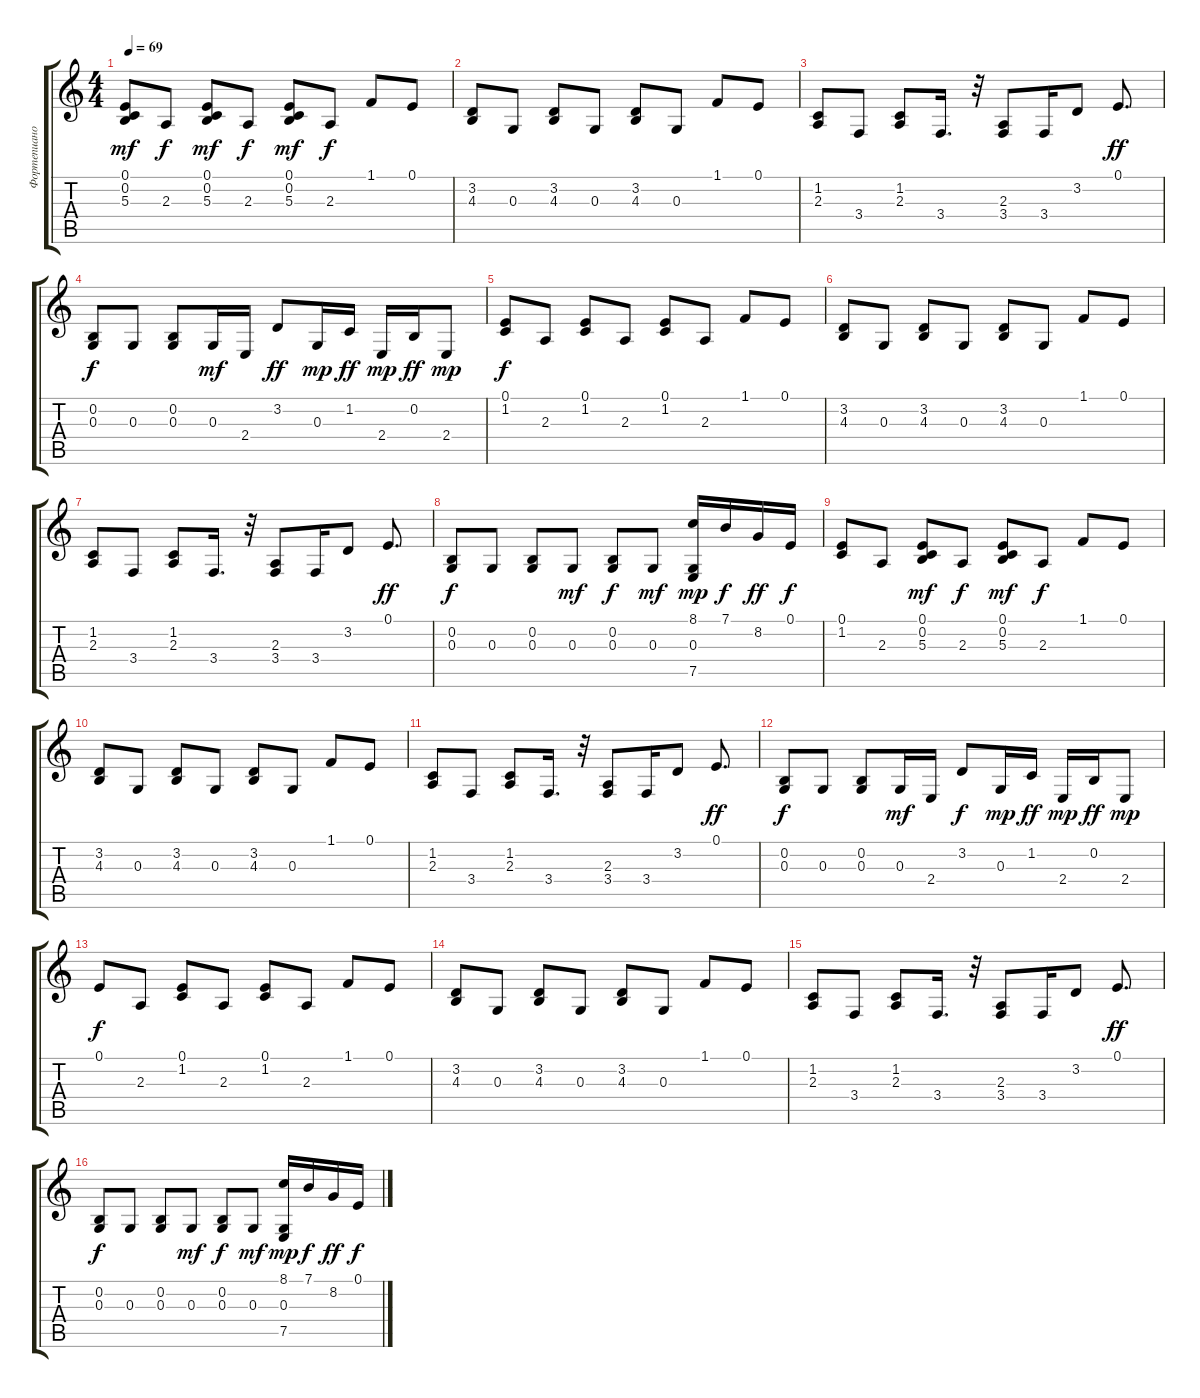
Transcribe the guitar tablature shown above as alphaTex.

\track ("Фортепиано (прав. рука) №1" "Фортепиано") {instrument brightacousticpiano}
\staff {score tabs}
\tuning (E4 B3 G3 D3 A2 E2) {hide}
\ts (4 4)
\tempo 69
\clef g2
\ks c
(0.1 0.2 5.3).8{dy mf instrument brightacousticpiano} 2.3.8{dy f} (0.1 0.2 5.3).8{dy mf} 2.3.8{dy f} (0.1 0.2 5.3).8{dy mf} 2.3.8{dy f} 1.1.8 0.1.8 |
(3.2 4.3).8 0.3.8 (3.2 4.3).8 0.3.8 (3.2 4.3).8 0.3.8 1.1.8 0.1.8 |
(1.2 2.3).8 3.4.8 (1.2 2.3).8 3.4.16{d} r.32 (2.3 3.4).8 3.4.16 3.2.8 0.1.8{d dy ff} |
(0.2 0.3).8{dy f} 0.3.8 (0.2 0.3).8 0.3.16{dy mf} 2.4.16 3.2.8{dy ff} 0.3.16{dy mp} 1.2.16{dy ff} 2.4.16{dy mp} 0.2.16{dy ff} 2.4.8{dy mp} |
(0.1 1.2).8{dy f} 2.3.8 (0.1 1.2).8 2.3.8 (0.1 1.2).8 2.3.8 1.1.8 0.1.8 |
(3.2 4.3).8 0.3.8 (3.2 4.3).8 0.3.8 (3.2 4.3).8 0.3.8 1.1.8 0.1.8 |
(1.2 2.3).8 3.4.8 (1.2 2.3).8 3.4.16{d} r.32 (2.3 3.4).8 3.4.16 3.2.8 0.1.8{d dy ff} |
(0.2 0.3).8{dy f} 0.3.8 (0.2 0.3).8 0.3.8{dy mf} (0.2 0.3).8{dy f} 0.3.8{dy mf} (8.1 0.3 7.5).16{dy mp} 7.1.16{dy f} 8.2.16{dy ff} 0.1.16{dy f} |
(0.1 1.2).8 2.3.8 (0.1 0.2 5.3).8{dy mf} 2.3.8{dy f} (0.1 0.2 5.3).8{dy mf} 2.3.8{dy f} 1.1.8 0.1.8 |
(3.2 4.3).8 0.3.8 (3.2 4.3).8 0.3.8 (3.2 4.3).8 0.3.8 1.1.8 0.1.8 |
(1.2 2.3).8 3.4.8 (1.2 2.3).8 3.4.16{d} r.32 (2.3 3.4).8 3.4.16 3.2.8 0.1.8{d dy ff} |
(0.2 0.3).8{dy f} 0.3.8 (0.2 0.3).8 0.3.16{dy mf} 2.4.16 3.2.8{dy f} 0.3.16{dy mp} 1.2.16{dy ff} 2.4.16{dy mp} 0.2.16{dy ff} 2.4.8{dy mp} |
0.1.8{dy f} 2.3.8 (0.1 1.2).8 2.3.8 (0.1 1.2).8 2.3.8 1.1.8 0.1.8 |
(3.2 4.3).8 0.3.8 (3.2 4.3).8 0.3.8 (3.2 4.3).8 0.3.8 1.1.8 0.1.8 |
(1.2 2.3).8 3.4.8 (1.2 2.3).8 3.4.16{d} r.32 (2.3 3.4).8 3.4.16 3.2.8 0.1.8{d dy ff} |
(0.2 0.3).8{dy f} 0.3.8 (0.2 0.3).8 0.3.8{dy mf} (0.2 0.3).8{dy f} 0.3.8{dy mf} (8.1 0.3 7.5).16{dy mp} 7.1.16{dy f} 8.2.16{dy ff} 0.1.16{dy f}
